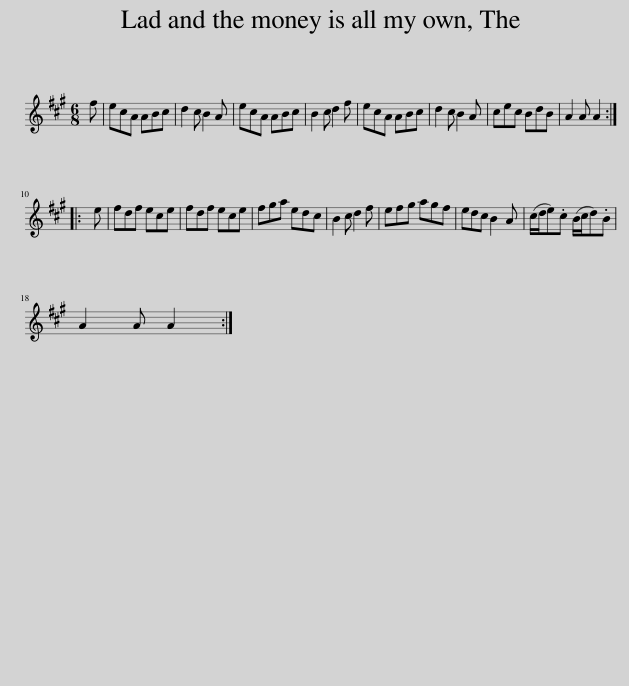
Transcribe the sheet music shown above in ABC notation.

X:1
L:1/8
M:6/8
I:linebreak $
K:A
V:1 treble
V:1
 f | ecA ABc | d2 c B2 A | ecA ABc | B2 c d2 f | %5
 ecA ABc | d2 c B2 A | cec BdB | A2 A A2 ::$ e | %10
 fdf ece | fdf ece | fga edc | B2 c d2 f | efg agf | %15
 edc B2 A | (c/d/e).c (B/c/d).B |$ A2 A A2 :| %18
